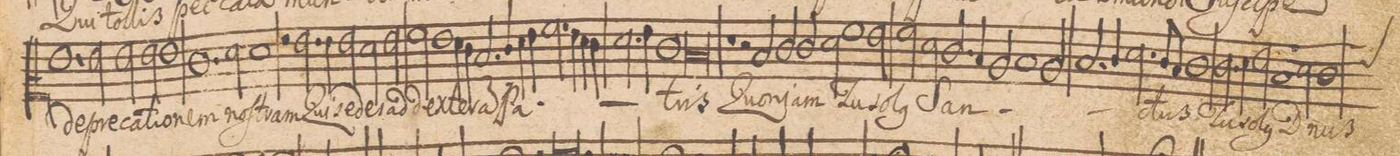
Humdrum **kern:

**kern	**text
*I"ALTVS.	*
*clefC2	*
*k[]	*
*met(C|)	*
*M2/1	*
1.g	de-
2g\	-pre-
=67-	=67-
2g\	-ca-
2g\	-ti-
1g	-o-
=68-	=68-
1.e	-nem
2f\	no-
=69-	=69-
1f	-ſtram
2r	.
2.g\	Qui
=70-	=70-
4g\	se-
2g\	-des
2f\	.
2g\	ad
=71-	=71-
2a\	dex-
1g	-te-
4f\	.
4e\	.
=72-	=72-
2.d/	-r(am)
4e/	Pa-
4f\	.
4g\	.
2.a\	.
=73-	=73-
4g\	.
4f\	.
4e\	.
2.f\	.
4g\	.
=74-	=74-
1e	.
0d	-tris
=75-	=75-
1r	.
=76-	=76-
2r	.
2d/	Quo-
2e/	-ni-
2e/	-am
=77-	=77-
2f\	Tu
1a	.
2g\	so-
=78-	=78-
2a\	-l(us)
2f\	San-
2.e/	.
4d/	.
=79-	=79-
2c/	.
1d	.
2c/	.
=80-	=80-
2.d/	.
4e/	.
2.f\	.
8e/L	.
8d/J	.
=81-	=81-
1e	-ctus
2.e\	Tu
4f\	so-
=82-	=82-
2g\	-l(us)
1d	Do-
2f\	-mi-
=83-	=83-
1e	-n(us)
*custos:g	*
*-	*-
